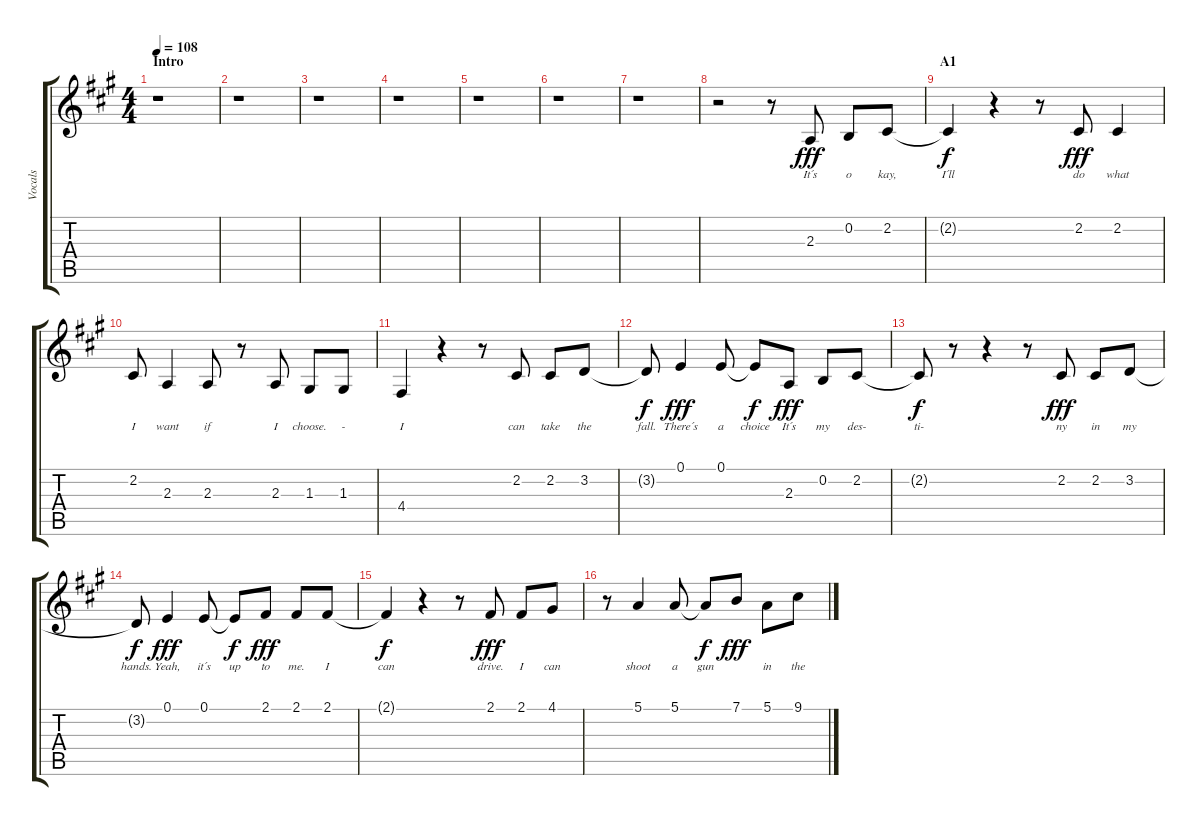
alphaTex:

\track ("Vocals" "Vocals") {instrument lead6voice}
\staff {score tabs}
\tuning (E4 B3 G3 D3 A2 E2) {hide}
\ts (4 4)
\section ("" "Intro")
\tempo 108
\clef g2
\ks a
r.1{dy fff instrument lead6voice} |
r.1 |
r.1 |
r.1 |
r.1 |
r.1 |
r.1 |
r.2 r.8 2.3.8{lyrics (0 "It´s") lyrics (1 "") lyrics (2 "") lyrics (3 "") lyrics (4 "")} 0.2.8{lyrics (0 "o") lyrics (1 "") lyrics (2 "") lyrics (3 "") lyrics (4 "")} 2.2.8{lyrics (0 "kay,") lyrics (1 "") lyrics (2 "") lyrics (3 "") lyrics (4 "")} |
\section ("" "A1")
2.2{t}.4{lyrics (0 "I´ll") lyrics (1 "") lyrics (2 "") lyrics (3 "") lyrics (4 "") dy f} r.4 r.8 2.2.8{lyrics (0 "do") lyrics (1 "") lyrics (2 "") lyrics (3 "") lyrics (4 "") dy fff} 2.2.4{lyrics (0 "what") lyrics (1 "") lyrics (2 "") lyrics (3 "") lyrics (4 "")} |
2.2.8{lyrics (0 "I") lyrics (1 "") lyrics (2 "") lyrics (3 "") lyrics (4 "")} 2.3.4{lyrics (0 "want") lyrics (1 "") lyrics (2 "") lyrics (3 "") lyrics (4 "")} 2.3.8{lyrics (0 "if") lyrics (1 "") lyrics (2 "") lyrics (3 "") lyrics (4 "")} r.8 2.3.8{lyrics (0 "I") lyrics (1 "") lyrics (2 "") lyrics (3 "") lyrics (4 "")} 1.3.8{lyrics (0 "choose.") lyrics (1 "") lyrics (2 "") lyrics (3 "") lyrics (4 "")} 1.3.8{lyrics (0 "-") lyrics (1 "") lyrics (2 "") lyrics (3 "") lyrics (4 "")} |
4.4.4{lyrics (0 "I") lyrics (1 "") lyrics (2 "") lyrics (3 "") lyrics (4 "")} r.4 r.8 2.2.8{lyrics (0 "can") lyrics (1 "") lyrics (2 "") lyrics (3 "") lyrics (4 "")} 2.2.8{lyrics (0 "take") lyrics (1 "") lyrics (2 "") lyrics (3 "") lyrics (4 "")} 3.2.8{lyrics (0 "the") lyrics (1 "") lyrics (2 "") lyrics (3 "") lyrics (4 "")} |
3.2{t}.8{lyrics (0 "fall.") lyrics (1 "") lyrics (2 "") lyrics (3 "") lyrics (4 "") dy f} 0.1.4{lyrics (0 "There´s") lyrics (1 "") lyrics (2 "") lyrics (3 "") lyrics (4 "") dy fff} 0.1.8{lyrics (0 "a") lyrics (1 "") lyrics (2 "") lyrics (3 "") lyrics (4 "")} 0.1{t}.8{lyrics (0 "choice") lyrics (1 "") lyrics (2 "") lyrics (3 "") lyrics (4 "") dy f} 2.3.8{lyrics (0 "It´s") lyrics (1 "") lyrics (2 "") lyrics (3 "") lyrics (4 "") dy fff} 0.2.8{lyrics (0 "my") lyrics (1 "") lyrics (2 "") lyrics (3 "") lyrics (4 "")} 2.2.8{lyrics (0 "des-") lyrics (1 "") lyrics (2 "") lyrics (3 "") lyrics (4 "")} |
2.2{t}.8{lyrics (0 "ti-") lyrics (1 "") lyrics (2 "") lyrics (3 "") lyrics (4 "") dy f} r.8 r.4 r.8 2.2.8{lyrics (0 "ny") lyrics (1 "") lyrics (2 "") lyrics (3 "") lyrics (4 "") dy fff} 2.2.8{lyrics (0 "in") lyrics (1 "") lyrics (2 "") lyrics (3 "") lyrics (4 "")} 3.2.8{lyrics (0 "my") lyrics (1 "") lyrics (2 "") lyrics (3 "") lyrics (4 "")} |
3.2{t}.8{lyrics (0 "hands.") lyrics (1 "") lyrics (2 "") lyrics (3 "") lyrics (4 "") dy f} 0.1.4{lyrics (0 "Yeah,") lyrics (1 "") lyrics (2 "") lyrics (3 "") lyrics (4 "") dy fff} 0.1.8{lyrics (0 "it´s") lyrics (1 "") lyrics (2 "") lyrics (3 "") lyrics (4 "")} 0.1{t}.8{lyrics (0 "up") lyrics (1 "") lyrics (2 "") lyrics (3 "") lyrics (4 "") dy f} 2.1.8{lyrics (0 "to") lyrics (1 "") lyrics (2 "") lyrics (3 "") lyrics (4 "") dy fff} 2.1.8{lyrics (0 "me.") lyrics (1 "") lyrics (2 "") lyrics (3 "") lyrics (4 "")} 2.1.8{lyrics (0 "I") lyrics (1 "") lyrics (2 "") lyrics (3 "") lyrics (4 "")} |
2.1{t}.4{lyrics (0 "can") lyrics (1 "") lyrics (2 "") lyrics (3 "") lyrics (4 "") dy f} r.4 r.8 2.1.8{lyrics (0 "drive.") lyrics (1 "") lyrics (2 "") lyrics (3 "") lyrics (4 "") dy fff} 2.1.8{lyrics (0 "I") lyrics (1 "") lyrics (2 "") lyrics (3 "") lyrics (4 "")} 4.1.8{lyrics (0 "can") lyrics (1 "") lyrics (2 "") lyrics (3 "") lyrics (4 "")} |
r.8 5.1.4{lyrics (0 "shoot") lyrics (1 "") lyrics (2 "") lyrics (3 "") lyrics (4 "")} 5.1.8{lyrics (0 "a") lyrics (1 "") lyrics (2 "") lyrics (3 "") lyrics (4 "")} 5.1{t}.8{lyrics (0 "gun") lyrics (1 "") lyrics (2 "") lyrics (3 "") lyrics (4 "") dy f} 7.1.8{lyrics (0 "") lyrics (1 "") lyrics (2 "") lyrics (3 "") lyrics (4 "") dy fff} 5.1.8{lyrics (0 "in") lyrics (1 "") lyrics (2 "") lyrics (3 "") lyrics (4 "")} 9.1.8{lyrics (0 "the") lyrics (1 "") lyrics (2 "") lyrics (3 "") lyrics (4 "")}
